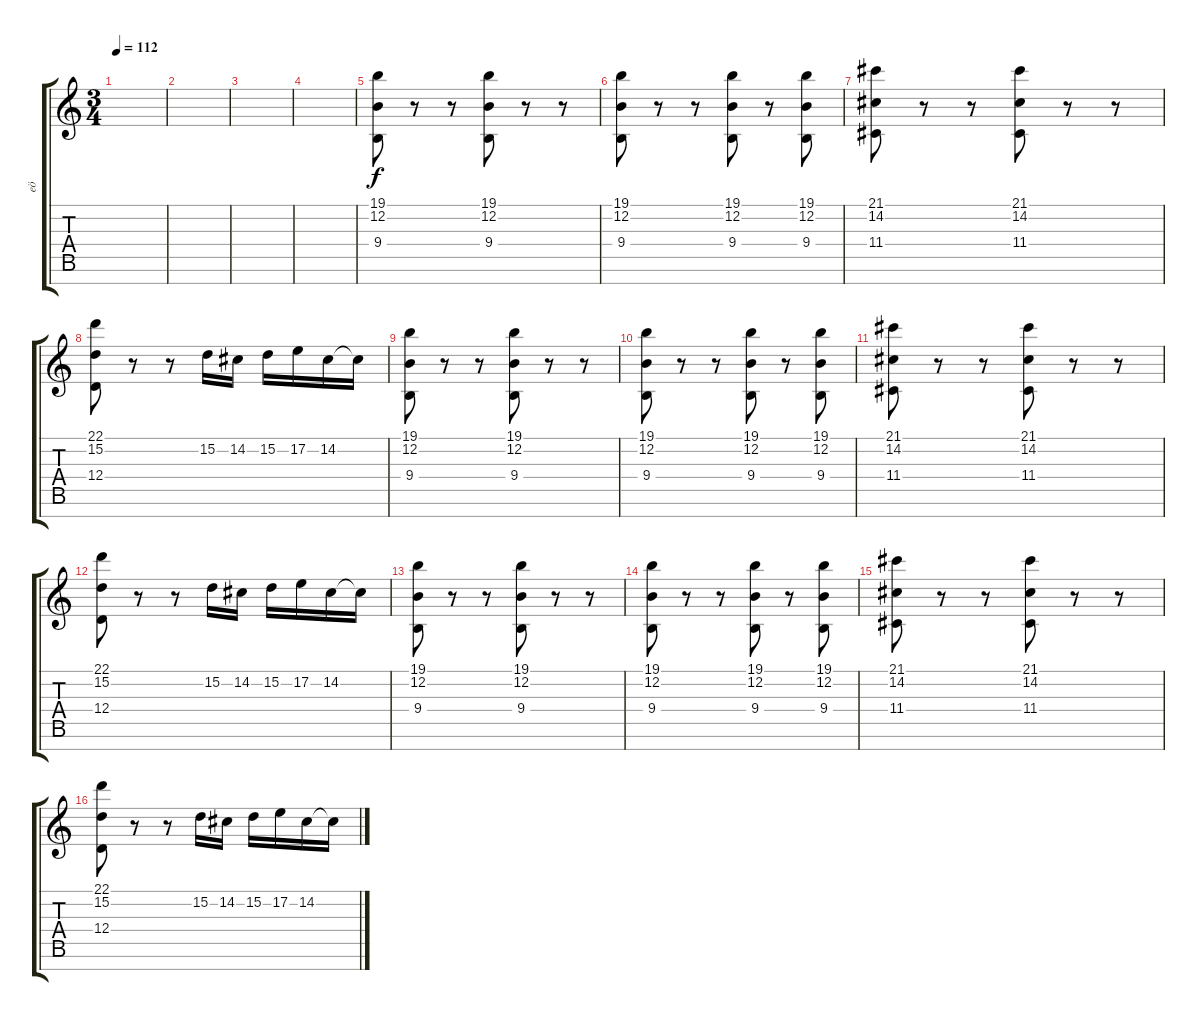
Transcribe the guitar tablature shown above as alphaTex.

\track ("eö" "eö") {instrument stringensemble1}
\staff {score tabs}
\tuning (E4 B3 G3 D3 A2 E2 B1) {hide}
\ts (3 4)
\tempo 112
\clef g2
\ks c
|
|
|
|
(19.1 12.2 9.4).8 r.8 r.8 (19.1 12.2 9.4).8 r.8 r.8 |
(19.1 12.2 9.4).8 r.8 r.8 (19.1 12.2 9.4).8 r.8 (19.1 12.2 9.4).8 |
(21.1 14.2 11.4).8 r.8 r.8 (21.1 14.2 11.4).8 r.8 r.8 |
(22.1 15.2 12.4).8 r.8 r.8 15.2.16 14.2.16 15.2.16 17.2.16 14.2.16 14.2{t}.16 |
(19.1 12.2 9.4).8 r.8 r.8 (19.1 12.2 9.4).8 r.8 r.8 |
(19.1 12.2 9.4).8 r.8 r.8 (19.1 12.2 9.4).8 r.8 (19.1 12.2 9.4).8 |
(21.1 14.2 11.4).8 r.8 r.8 (21.1 14.2 11.4).8 r.8 r.8 |
(22.1 15.2 12.4).8 r.8 r.8 15.2.16 14.2.16 15.2.16 17.2.16 14.2.16 14.2{t}.16 |
(19.1 12.2 9.4).8 r.8 r.8 (19.1 12.2 9.4).8 r.8 r.8 |
(19.1 12.2 9.4).8 r.8 r.8 (19.1 12.2 9.4).8 r.8 (19.1 12.2 9.4).8 |
(21.1 14.2 11.4).8 r.8 r.8 (21.1 14.2 11.4).8 r.8 r.8 |
(22.1 15.2 12.4).8 r.8 r.8 15.2.16 14.2.16 15.2.16 17.2.16 14.2.16 14.2{t}.16
